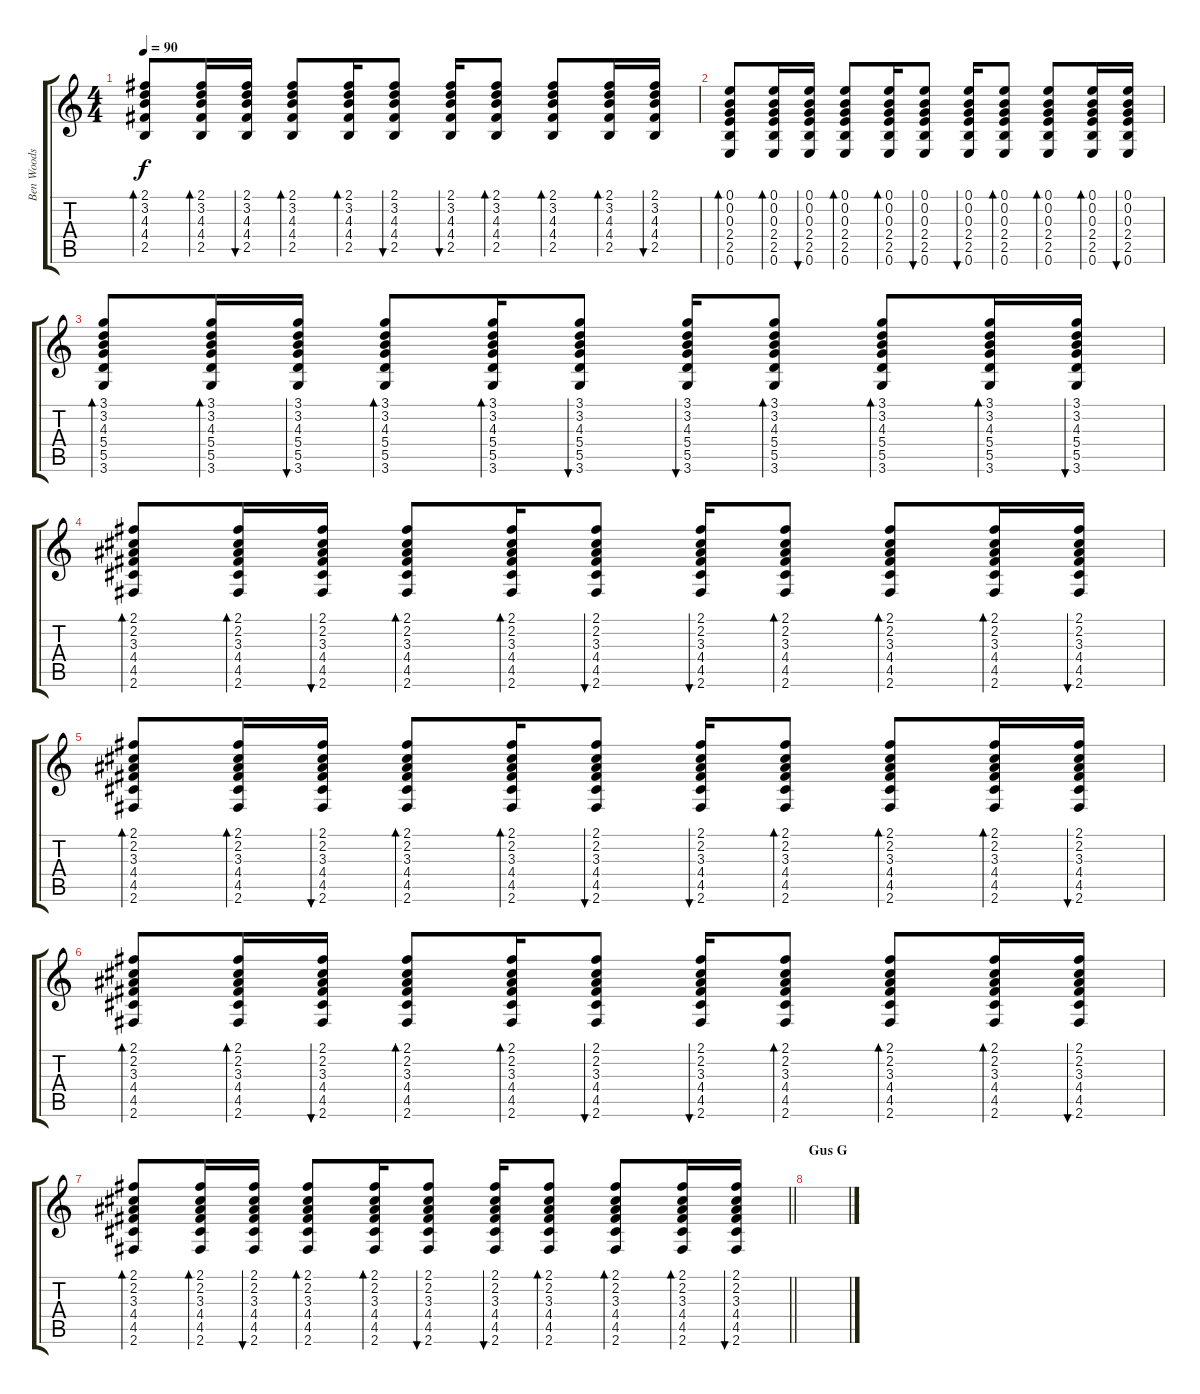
\track ("Ben Woods (acoustic rhythm)" "Ben Woods ") {instrument acousticguitarsteel}
\staff {score tabs}
\tuning (E4 B3 G3 D3 A2 E2) {hide}
\ts (4 4)
\tempo 90
\clef g2
\ks c
(2.1 3.2 4.3 4.4 2.5).8{bd 60 dy f} (2.1 3.2 4.3 4.4 2.5).16{bd 60} (2.1 3.2 4.3 4.4 2.5).16{bu 60} (2.1 3.2 4.3 4.4 2.5).8{bd 60} (2.1 3.2 4.3 4.4 2.5).16{bd 60} (2.1 3.2 4.3 4.4 2.5).8{bu 60} (2.1 3.2 4.3 4.4 2.5).16{bu 60} (2.1 3.2 4.3 4.4 2.5).8{bd 60} (2.1 3.2 4.3 4.4 2.5).8{bd 60} (2.1 3.2 4.3 4.4 2.5).16{bd 60} (2.1 3.2 4.3 4.4 2.5).16{bu 60} |
(0.1 0.2 0.3 2.4 2.5 0.6).8{bd 60} (0.1 0.2 0.3 2.4 2.5 0.6).16{bd 60} (0.1 0.2 0.3 2.4 2.5 0.6).16{bu 60} (0.1 0.2 0.3 2.4 2.5 0.6).8{bd 60} (0.1 0.2 0.3 2.4 2.5 0.6).16{bd 60} (0.1 0.2 0.3 2.4 2.5 0.6).8{bu 60} (0.1 0.2 0.3 2.4 2.5 0.6).16{bu 60} (0.1 0.2 0.3 2.4 2.5 0.6).8{bd 60} (0.1 0.2 0.3 2.4 2.5 0.6).8{bd 60} (0.1 0.2 0.3 2.4 2.5 0.6).16{bd 60} (0.1 0.2 0.3 2.4 2.5 0.6).16{bu 60} |
(3.1 3.2 4.3 5.4 5.5 3.6).8{bd 60} (3.1 3.2 4.3 5.4 5.5 3.6).16{bd 60} (3.1 3.2 4.3 5.4 5.5 3.6).16{bu 60} (3.1 3.2 4.3 5.4 5.5 3.6).8{bd 60} (3.1 3.2 4.3 5.4 5.5 3.6).16{bd 60} (3.1 3.2 4.3 5.4 5.5 3.6).8{bu 60} (3.1 3.2 4.3 5.4 5.5 3.6).16{bu 60} (3.1 3.2 4.3 5.4 5.5 3.6).8{bd 60} (3.1 3.2 4.3 5.4 5.5 3.6).8{bd 60} (3.1 3.2 4.3 5.4 5.5 3.6).16{bd 60} (3.1 3.2 4.3 5.4 5.5 3.6).16{bu 60} |
(2.1 2.2 3.3 4.4 4.5 2.6).8{bd 60} (2.1 2.2 3.3 4.4 4.5 2.6).16{bd 60} (2.1 2.2 3.3 4.4 4.5 2.6).16{bu 60} (2.1 2.2 3.3 4.4 4.5 2.6).8{bd 60} (2.1 2.2 3.3 4.4 4.5 2.6).16{bd 60} (2.1 2.2 3.3 4.4 4.5 2.6).8{bu 60} (2.1 2.2 3.3 4.4 4.5 2.6).16{bu 60} (2.1 2.2 3.3 4.4 4.5 2.6).8{bd 60} (2.1 2.2 3.3 4.4 4.5 2.6).8{bd 60} (2.1 2.2 3.3 4.4 4.5 2.6).16{bd 60} (2.1 2.2 3.3 4.4 4.5 2.6).16{bu 60} |
(2.1 2.2 3.3 4.4 4.5 2.6).8{bd 60} (2.1 2.2 3.3 4.4 4.5 2.6).16{bd 60} (2.1 2.2 3.3 4.4 4.5 2.6).16{bu 60} (2.1 2.2 3.3 4.4 4.5 2.6).8{bd 60} (2.1 2.2 3.3 4.4 4.5 2.6).16{bd 60} (2.1 2.2 3.3 4.4 4.5 2.6).8{bu 60} (2.1 2.2 3.3 4.4 4.5 2.6).16{bu 60} (2.1 2.2 3.3 4.4 4.5 2.6).8{bd 60} (2.1 2.2 3.3 4.4 4.5 2.6).8{bd 60} (2.1 2.2 3.3 4.4 4.5 2.6).16{bd 60} (2.1 2.2 3.3 4.4 4.5 2.6).16{bu 60} |
(2.1 2.2 3.3 4.4 4.5 2.6).8{bd 60} (2.1 2.2 3.3 4.4 4.5 2.6).16{bd 60} (2.1 2.2 3.3 4.4 4.5 2.6).16{bu 60} (2.1 2.2 3.3 4.4 4.5 2.6).8{bd 60} (2.1 2.2 3.3 4.4 4.5 2.6).16{bd 60} (2.1 2.2 3.3 4.4 4.5 2.6).8{bu 60} (2.1 2.2 3.3 4.4 4.5 2.6).16{bu 60} (2.1 2.2 3.3 4.4 4.5 2.6).8{bd 60} (2.1 2.2 3.3 4.4 4.5 2.6).8{bd 60} (2.1 2.2 3.3 4.4 4.5 2.6).16{bd 60} (2.1 2.2 3.3 4.4 4.5 2.6).16{bu 60} |
\barLineRight lightlight
(2.1 2.2 3.3 4.4 4.5 2.6).8{bd 60} (2.1 2.2 3.3 4.4 4.5 2.6).16{bd 60} (2.1 2.2 3.3 4.4 4.5 2.6).16{bu 60} (2.1 2.2 3.3 4.4 4.5 2.6).8{bd 60} (2.1 2.2 3.3 4.4 4.5 2.6).16{bd 60} (2.1 2.2 3.3 4.4 4.5 2.6).8{bu 60} (2.1 2.2 3.3 4.4 4.5 2.6).16{bu 60} (2.1 2.2 3.3 4.4 4.5 2.6).8{bd 60} (2.1 2.2 3.3 4.4 4.5 2.6).8{bd 60} (2.1 2.2 3.3 4.4 4.5 2.6).16{bd 60} (2.1 2.2 3.3 4.4 4.5 2.6).16{bu 60} |
\section ("" "Gus G")
